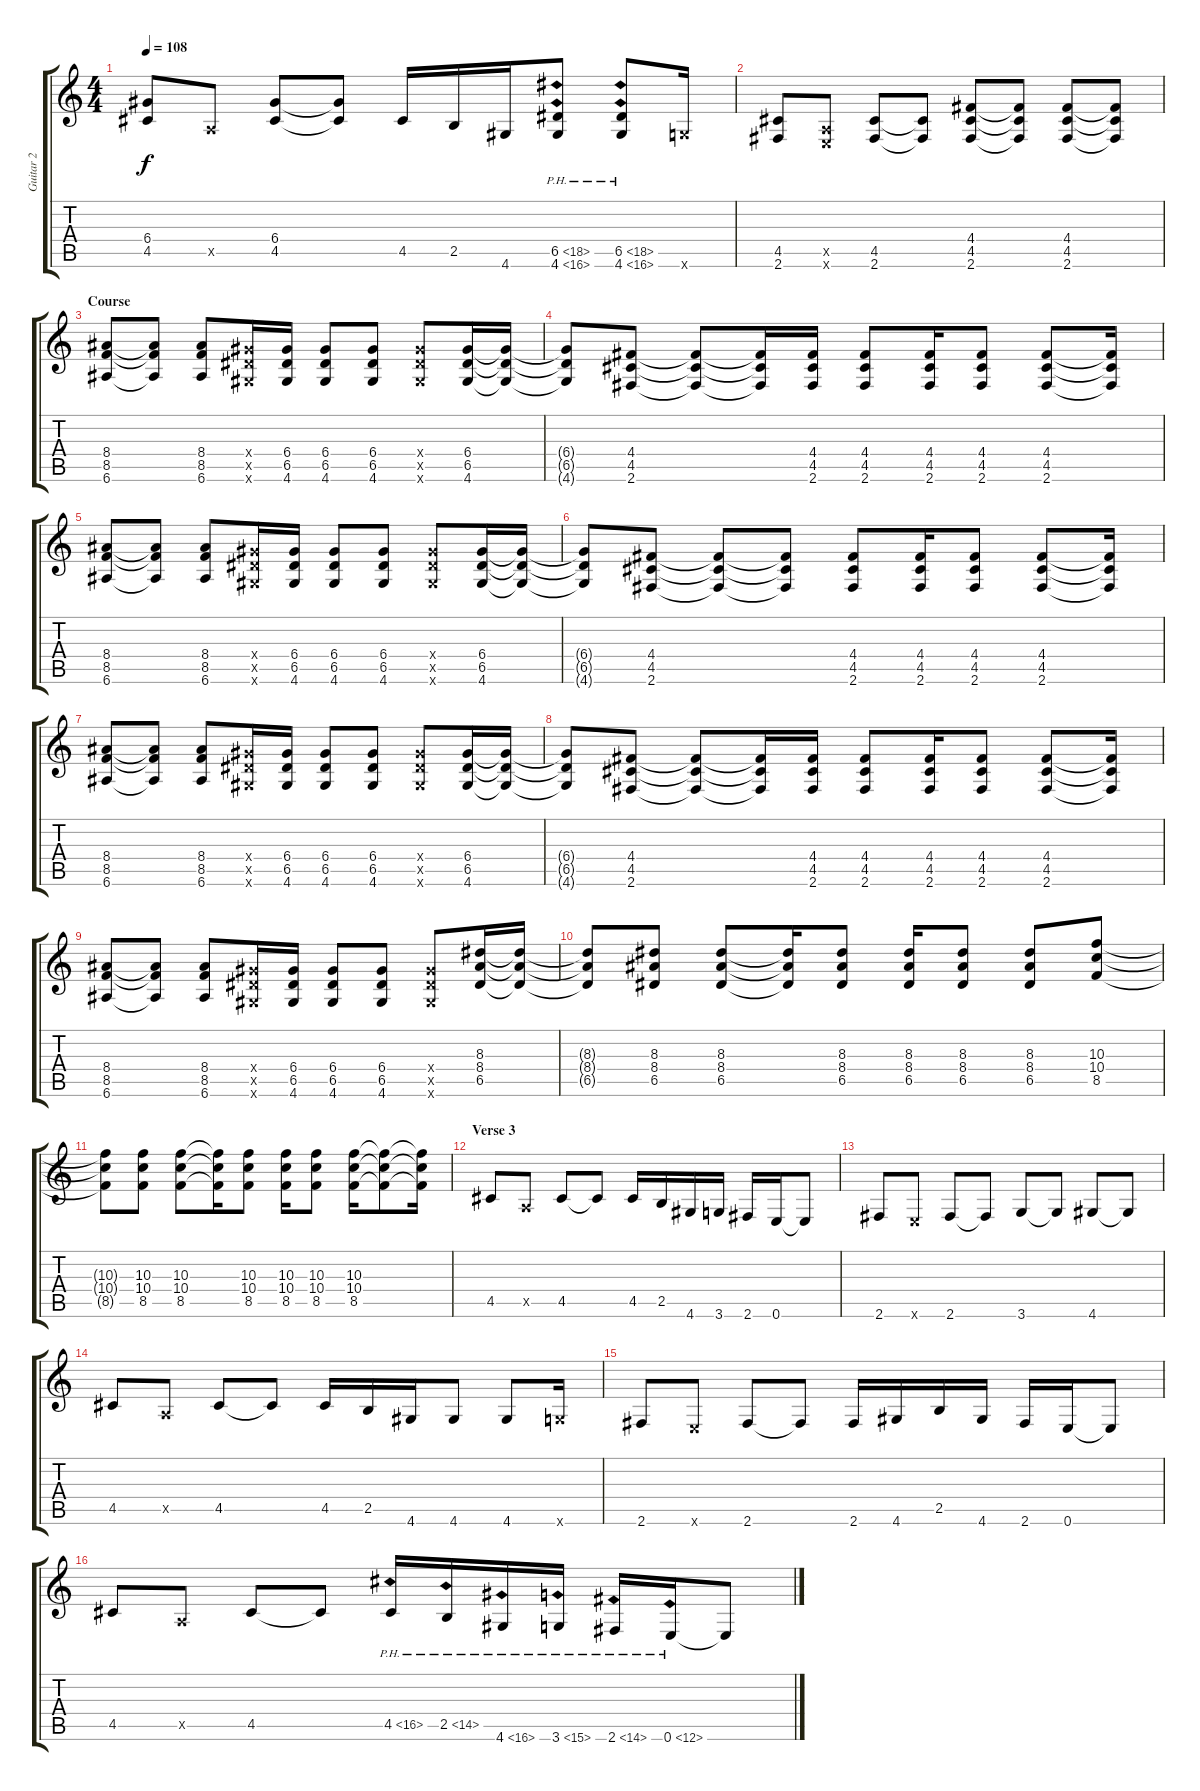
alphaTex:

\track ("Guitar 2" "Guitar 2") {instrument distortionguitar}
\staff {score tabs}
\tuning (E4 B3 G3 D3 A2 E2) {hide}
\ts (4 4)
\tempo 108
\clef g2
\ks c
(6.4 4.5).8{dy f} 0.5{x}.8 (6.4 4.5).8 (6.4{t} 4.5{t}).8 4.5.16 2.5.16 4.6.16 (6.5{ph 12} 4.6{ph 12}).8 (6.5{ph 12} 4.6{ph 12}).8 3.6{x}.16 |
(4.5 2.6).8 (0.5{x} 0.6{x}).8 (4.5 2.6).8 (4.5{t} 2.6{t}).8 (4.4 4.5 2.6).8 (4.4{t} 4.5{t} 2.6{t}).8 (4.4 4.5 2.6).8 (4.4{t} 4.5{t} 2.6{t}).8 |
\section ("" "Course")
(8.4 8.5 6.6).8 (8.4{t} 8.5{t} 6.6{t}).8 (8.4 8.5 6.6).8 (6.4{x} 6.5{x} 4.6{x}).16 (6.4 6.5 4.6).16 (6.4 6.5 4.6).8 (6.4 6.5 4.6).8 (6.4{x} 6.5{x} 4.6{x}).8 (6.4 6.5 4.6).16 (6.4{t} 6.5{t} 4.6{t}).16 |
(6.4{t} 6.5{t} 4.6{t}).8 (4.4 4.5 2.6).8 (4.4{t} 4.5{t} 2.6{t}).8 (4.4{t} 4.5{t} 2.6{t}).16 (4.4 4.5 2.6).16 (4.4 4.5 2.6).8 (4.4 4.5 2.6).16 (4.4 4.5 2.6).8 (4.4 4.5 2.6).8 (4.4{t} 4.5{t} 2.6{t}).16 |
(8.4 8.5 6.6).8 (8.4{t} 8.5{t} 6.6{t}).8 (8.4 8.5 6.6).8 (6.4{x} 6.5{x} 4.6{x}).16 (6.4 6.5 4.6).16 (6.4 6.5 4.6).8 (6.4 6.5 4.6).8 (6.4{x} 6.5{x} 4.6{x}).8 (6.4 6.5 4.6).16 (6.4{t} 6.5{t} 4.6{t}).16 |
(6.4{t} 6.5{t} 4.6{t}).8 (4.4 4.5 2.6).8 (4.4{t} 4.5{t} 2.6{t}).8 (4.4{t} 4.5{t} 2.6{t}).8 (4.4 4.5 2.6).8 (4.4 4.5 2.6).16 (4.4 4.5 2.6).8 (4.4 4.5 2.6).8 (4.4{t} 4.5{t} 2.6{t}).16 |
(8.4 8.5 6.6).8 (8.4{t} 8.5{t} 6.6{t}).8 (8.4 8.5 6.6).8 (6.4{x} 6.5{x} 4.6{x}).16 (6.4 6.5 4.6).16 (6.4 6.5 4.6).8 (6.4 6.5 4.6).8 (6.4{x} 6.5{x} 4.6{x}).8 (6.4 6.5 4.6).16 (6.4{t} 6.5{t} 4.6{t}).16 |
(6.4{t} 6.5{t} 4.6{t}).8 (4.4 4.5 2.6).8 (4.4{t} 4.5{t} 2.6{t}).8 (4.4{t} 4.5{t} 2.6{t}).16 (4.4 4.5 2.6).16 (4.4 4.5 2.6).8 (4.4 4.5 2.6).16 (4.4 4.5 2.6).8 (4.4 4.5 2.6).8 (4.4{t} 4.5{t} 2.6{t}).16 |
(8.4 8.5 6.6).8 (8.4{t} 8.5{t} 6.6{t}).8 (8.4 8.5 6.6).8 (6.4{x} 6.5{x} 4.6{x}).16 (6.4 6.5 4.6).16 (6.4 6.5 4.6).8 (6.4 6.5 4.6).8 (6.4{x} 6.5{x} 4.6{x}).8 (8.3 8.4 6.5).16 (8.3{t} 8.4{t} 6.5{t}).16 |
(8.3{t} 8.4{t} 6.5{t}).8 (8.3 8.4 6.5).8 (8.3 8.4 6.5).8 (8.3{t} 8.4{t} 6.5{t}).16 (8.3 8.4 6.5).8 (8.3 8.4 6.5).16 (8.3 8.4 6.5).8 (8.3 8.4 6.5).8 (10.3 10.4 8.5).8 |
(10.3{t} 10.4{t} 8.5{t}).8 (10.3 10.4 8.5).8 (10.3 10.4 8.5).8 (10.3{t} 10.4{t} 8.5{t}).16 (10.3 10.4 8.5).8 (10.3 10.4 8.5).16 (10.3 10.4 8.5).8 (10.3 10.4 8.5).16 (10.3{t} 10.4{t} 8.5{t}).8 (10.3{t} 10.4{t} 8.5{t}).16 |
\section ("" "Verse 3")
4.5.8{volume 0} 0.5{x}.8 4.5.8 4.5{t}.8 4.5.16 2.5.16 4.6.16 3.6.16 2.6.16 0.6.16 0.6{t}.8 |
2.6.8 0.6{x}.8 2.6.8 2.6{t}.8 3.6.8 3.6{t}.8 4.6.8 4.6{t}.8 |
4.5.8 0.5{x}.8 4.5.8 4.5{t}.8 4.5.16 2.5.16 4.6.16 4.6.8 4.6.8 3.6{x}.16 |
2.6.8 0.6{x}.8 2.6.8 2.6{t}.8 2.6.16 4.6.16 2.5.16 4.6.16 2.6.16 0.6.16 0.6{t}.8 |
4.5.8 0.5{x}.8 4.5.8 4.5{t}.8 4.5{ph 12}.16 2.5{ph 12}.16 4.6{ph 12}.16 3.6{ph 12}.16 2.6{ph 12}.16 0.6{ph 12}.16 0.6{t}.8
